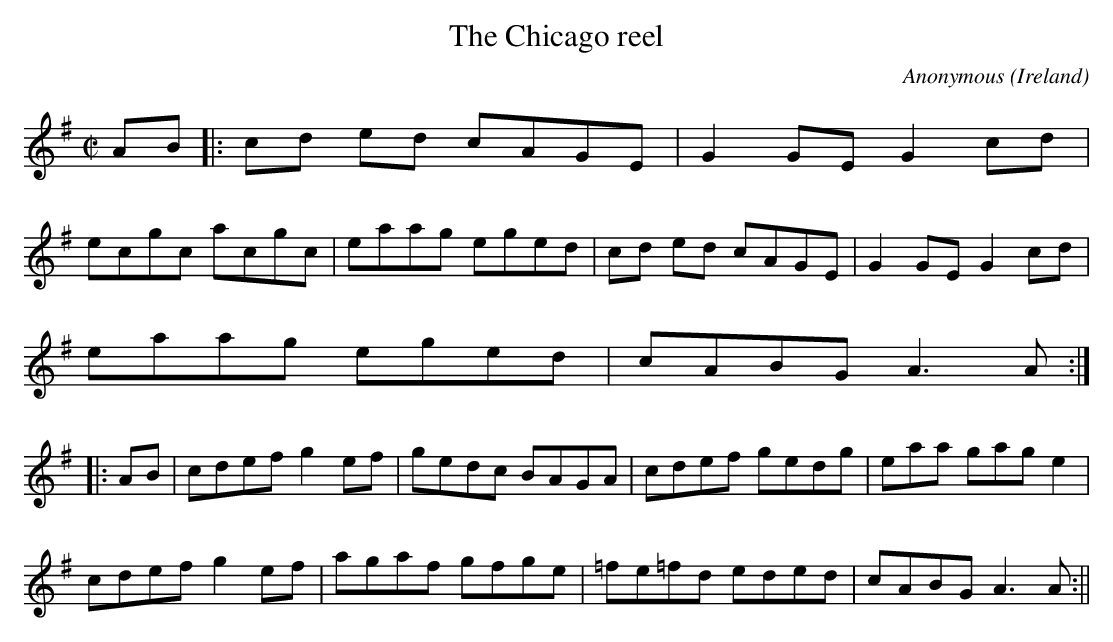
X:1
T:The Chicago reel
C:Anonymous
O:Ireland
M:C|
L:1/8
K:Ador
AB|:cd ed cAGE|G2GE G2cd|
ecgc acgc|eaag eged|cd ed cAGE|G2GE G2cd|
eaag eged|cABG A3A:|
|:AB|cdef g2 ef|gedc BAGA|cdef gedg|eaa gage2 |
cdef g2 ef|agaf gfge|=fe=fd eded|cABG A3A:||
